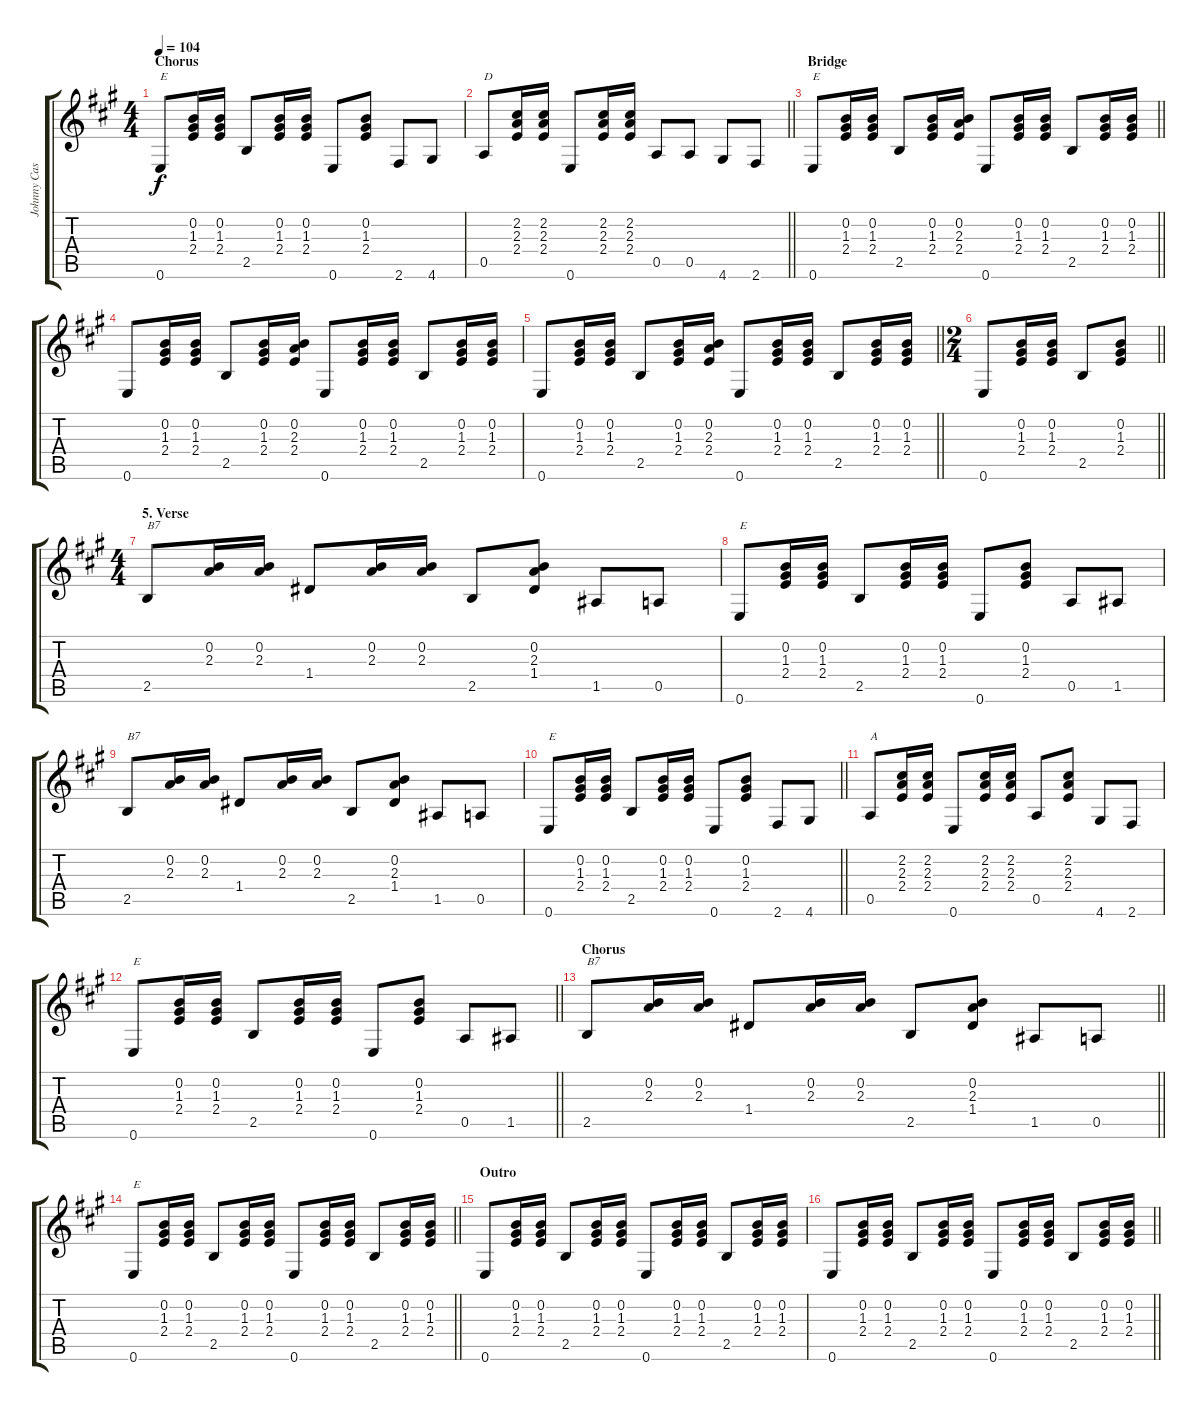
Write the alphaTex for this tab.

\track ("Johnny Cash (Lead)" "Johnny Cas") {mute instrument acousticguitarsteel}
\staff {score tabs}
\tuning (E4 B3 G3 D3 A2 E2) {hide}
\ts (4 4)
\section ("" "Chorus")
\tempo 104
\clef g2
\ks a
0.6.8{txt "E" dy f} (0.2 1.3 2.4).16 (0.2 1.3 2.4).16 2.5.8 (0.2 1.3 2.4).16 (0.2 1.3 2.4).16 0.6.8 (0.2 1.3 2.4).8 2.6.8 4.6.8 |
\barLineRight lightlight
0.5.8{txt "D"} (2.2 2.3 2.4).16 (2.2 2.3 2.4).16 0.6.8 (2.2 2.3 2.4).16 (2.2 2.3 2.4).16 0.5.8 0.5.8 4.6.8 2.6.8 |
\section ("" "Bridge")
\barLineRight lightlight
0.6.8{txt "E"} (0.2 1.3 2.4).16 (0.2 1.3 2.4).16 2.5.8 (0.2 1.3 2.4).16 (0.2 2.3 2.4).16 0.6.8 (0.2 1.3 2.4).16 (0.2 1.3 2.4).16 2.5.8 (0.2 1.3 2.4).16 (0.2 1.3 2.4).16 |
0.6.8 (0.2 1.3 2.4).16 (0.2 1.3 2.4).16 2.5.8 (0.2 1.3 2.4).16 (0.2 2.3 2.4).16 0.6.8 (0.2 1.3 2.4).16 (0.2 1.3 2.4).16 2.5.8 (0.2 1.3 2.4).16 (0.2 1.3 2.4).16 |
\barLineRight lightlight
0.6.8 (0.2 1.3 2.4).16 (0.2 1.3 2.4).16 2.5.8 (0.2 1.3 2.4).16 (0.2 2.3 2.4).16 0.6.8 (0.2 1.3 2.4).16 (0.2 1.3 2.4).16 2.5.8 (0.2 1.3 2.4).16 (0.2 1.3 2.4).16 |
\ts (2 4)
\barLineRight lightlight
0.6.8 (0.2 1.3 2.4).16 (0.2 1.3 2.4).16 2.5.8 (0.2 1.3 2.4).8 |
\ts (4 4)
\section ("" "5. Verse")
2.5.8{txt "B7"} (0.2 2.3).16 (0.2 2.3).16 1.4.8 (0.2 2.3).16 (0.2 2.3).16 2.5.8 (0.2 2.3 1.4).8 1.5.8 0.5.8 |
0.6.8{txt "E"} (0.2 1.3 2.4).16 (0.2 1.3 2.4).16 2.5.8 (0.2 1.3 2.4).16 (0.2 1.3 2.4).16 0.6.8 (0.2 1.3 2.4).8 0.5.8 1.5.8 |
2.5.8{txt "B7"} (0.2 2.3).16 (0.2 2.3).16 1.4.8 (0.2 2.3).16 (0.2 2.3).16 2.5.8 (0.2 2.3 1.4).8 1.5.8 0.5.8 |
\barLineRight lightlight
0.6.8{txt "E"} (0.2 1.3 2.4).16 (0.2 1.3 2.4).16 2.5.8 (0.2 1.3 2.4).16 (0.2 1.3 2.4).16 0.6.8 (0.2 1.3 2.4).8 2.6.8 4.6.8 |
0.5.8{txt "A"} (2.2 2.3 2.4).16 (2.2 2.3 2.4).16 0.6.8 (2.2 2.3 2.4).16 (2.2 2.3 2.4).16 0.5.8 (2.2 2.3 2.4).8 4.6.8 2.6.8 |
\barLineRight lightlight
0.6.8{txt "E"} (0.2 1.3 2.4).16 (0.2 1.3 2.4).16 2.5.8 (0.2 1.3 2.4).16 (0.2 1.3 2.4).16 0.6.8 (0.2 1.3 2.4).8 0.5.8 1.5.8 |
\section ("" "Chorus")
\barLineRight lightlight
2.5.8{txt "B7"} (0.2 2.3).16 (0.2 2.3).16 1.4.8 (0.2 2.3).16 (0.2 2.3).16 2.5.8 (0.2 2.3 1.4).8 1.5.8 0.5.8 |
\barLineRight lightlight
0.6.8{txt "E"} (0.2 1.3 2.4).16 (0.2 1.3 2.4).16 2.5.8 (0.2 1.3 2.4).16 (0.2 1.3 2.4).16 0.6.8 (0.2 1.3 2.4).16 (0.2 1.3 2.4).16 2.5.8 (0.2 1.3 2.4).16 (0.2 1.3 2.4).16 |
\section ("" "Outro")
0.6.8 (0.2 1.3 2.4).16 (0.2 1.3 2.4).16 2.5.8 (0.2 1.3 2.4).16 (0.2 1.3 2.4).16 0.6.8 (0.2 1.3 2.4).16 (0.2 1.3 2.4).16 2.5.8 (0.2 1.3 2.4).16 (0.2 1.3 2.4).16 |
\barLineRight lightlight
0.6.8 (0.2 1.3 2.4).16 (0.2 1.3 2.4).16 2.5.8 (0.2 1.3 2.4).16 (0.2 1.3 2.4).16 0.6.8 (0.2 1.3 2.4).16 (0.2 1.3 2.4).16 2.5.8 (0.2 1.3 2.4).16 (0.2 1.3 2.4).16
